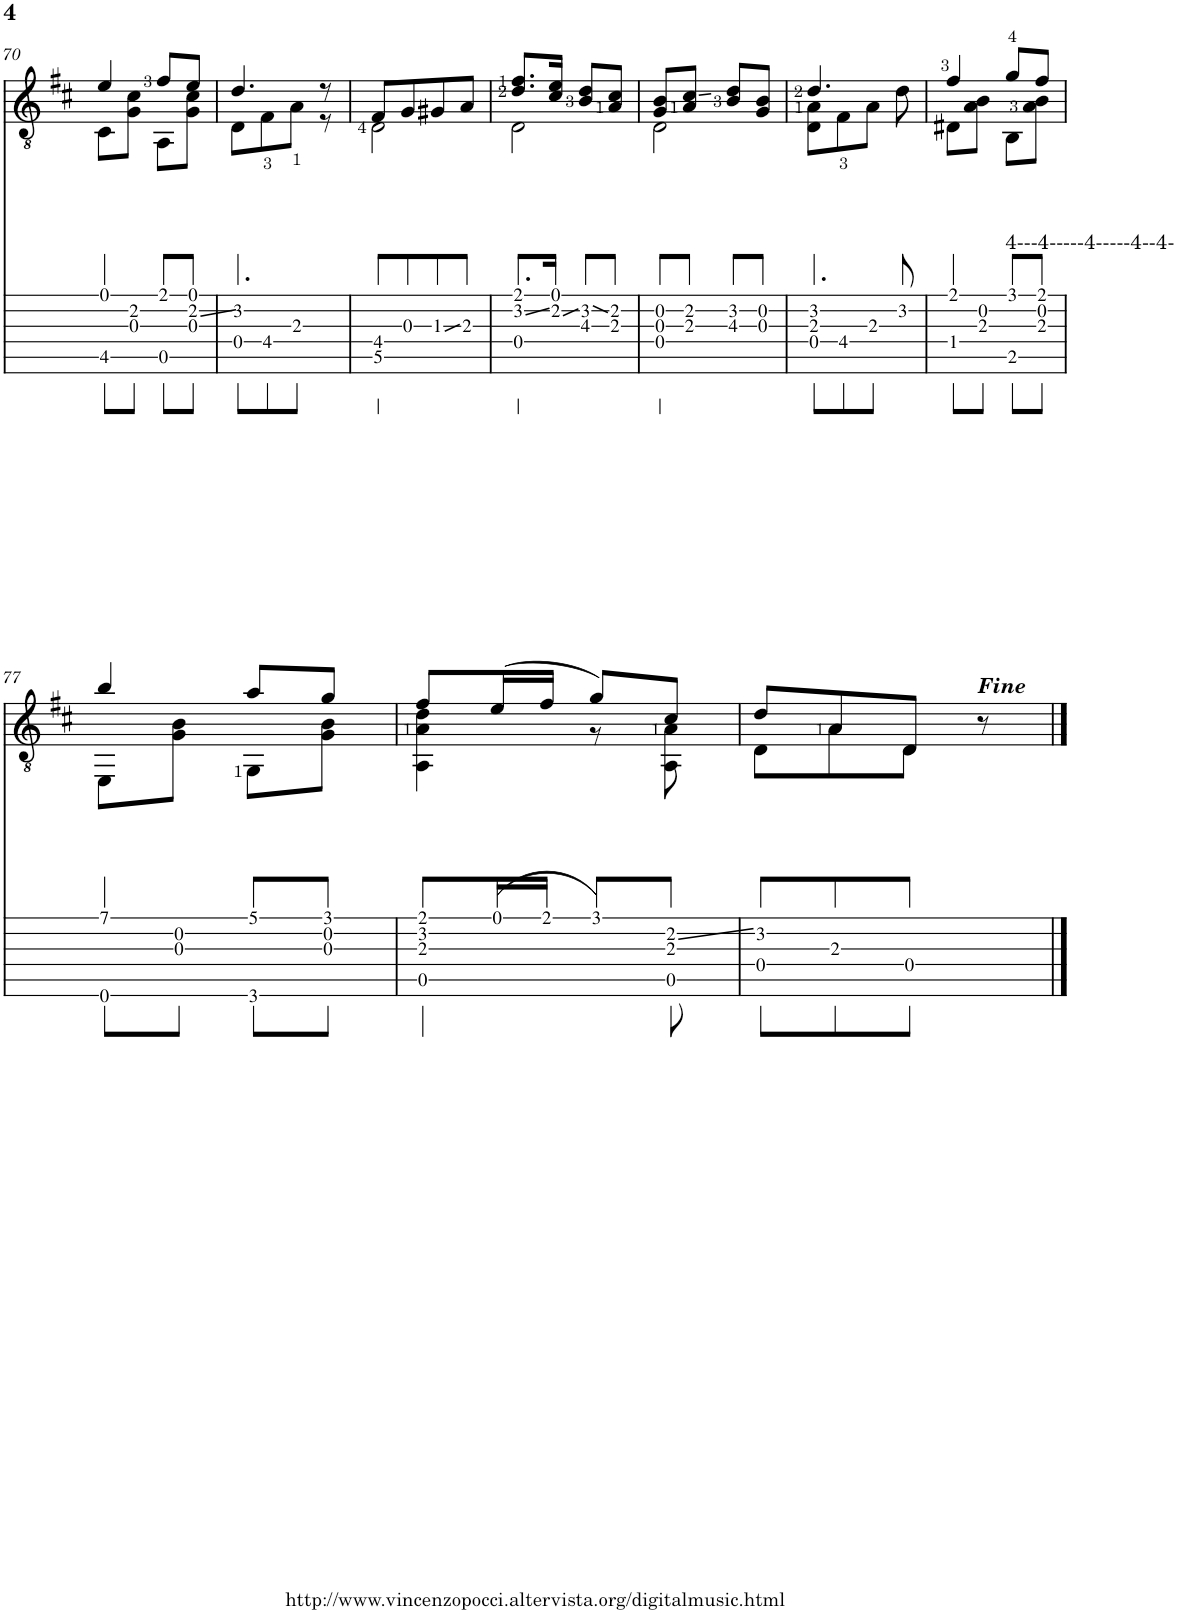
**kern	**kern
*part2	*part1
*staff2	*staff1
*I"Chitarra classica (Intavolatura)	*I"Classical Guitar
!!LO:PB:g=z
*clefGv2	*clefGv2
*k[f#c#]	*k[f#c#]
*M2/4	*M2/4
=70	=70
*^	*^
4e/	8C#\L	4e/	8C#\L
.	8G\ 8c#\J	.	8G\ 8c#\J
8f#/L	8AA\L	8f#/L	8AA\L
8e/J	8G\ 8c#\J	8e/J	8G\ 8c#\J
=71	=71	=71	=71
4.d/	8D\L	4.d/	8D\L
.	8F#\	.	8F#\
.	8A\J	.	8A\J
8r	8r	8r	8r
=72	=72	=72	=72
8F#/L	2D\	8F#/L	2D\
8G/	.	8G/	.
8G#X/	.	8G#X/	.
8A/J	.	8A/J	.
=73	=73	=73	=73
8.d/ 8.f#/L	2D\	8.d/ 8.f#/L	2D\
16c#/ 16e/Jk	.	16c#/ 16e/Jk	.
8B/ 8d/L	.	8B/ 8d/L	.
8A/ 8c#/J	.	8A/ 8c#/J	.
=74	=74	=74	=74
8G/ 8B/L	2D\	8G/ 8B/L	2D\
8A/ 8c#/J	.	8A/ 8c#/J	.
8B/ 8d/L	.	8B/ 8d/L	.
8G/ 8B/J	.	8G/ 8B/J	.
=75	=75	=75	=75
4.d/	8D\ 8A\L	4.d/	8D\ 8A\L
.	8F#\	.	8F#\
.	8A\J	.	8A\J
8d/	8ryy	8d\	8ryy
=76	=76	=76	=76
4f#/	8D#X\L	4f#/	8D#X\L
.	8A\ 8B\J	.	8A\ 8B\J
!LO:TX:a:t=4---4-----4-----4--4-	!	!	!
8g/L	8BB\L	8g/L	8BB\L
8f#/J	8A\ 8B\J	8f#/J	8A\ 8B\J
!!LO:LB:g=z	!!
=77	=77	=77	=77
4b/	8EE\L	4b/	8EE\L
.	8G\ 8B\J	.	8G\ 8B\J
8a/L	8GG\L	8a/L	8GG\L
8g/J	8G\ 8B\J	8g/J	8G\ 8B\J
=78	=78	=78	=78
8f#/L	4AA\ 4A\ 4d\	8f#/L	4AA\ 4A\ 4d\
(16e/L	.	(16e/L	.
16f#/JJ	.	16f#/JJ	.
8g/L)	8r	8g/L)	8r
8c#/J	8AA\ 8A\	8c#/J	8AA\ 8A\
=79	=79	=79	=79
8d/L	8D\L	8d/L	8D\L
8A/	8A\	8A/	8A\
8D/J	8D\J	8D/J	8D\J
8r	8ryy	8r	8ryy
*v	*v	*	*
*	*v	*v
==	==
*-	*-
